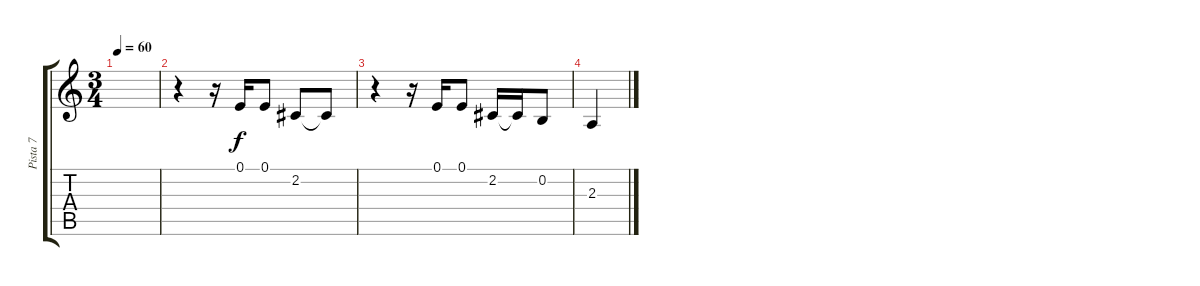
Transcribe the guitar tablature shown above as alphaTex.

\track ("Pista 7" "Pista 7") {instrument voiceoohs}
\staff {score tabs}
\tuning (E4 B3 G3 D3 A2 E2) {hide}
\ts (3 4)
\tempo 60
\clef g2
\ks c
|
r.4 r.16 0.1.16 0.1.8 2.2.8 2.2{t}.8 |
r.4 r.16 0.1.16 0.1.8 2.2.16 2.2{t}.16 0.2.8 |
2.3.4
